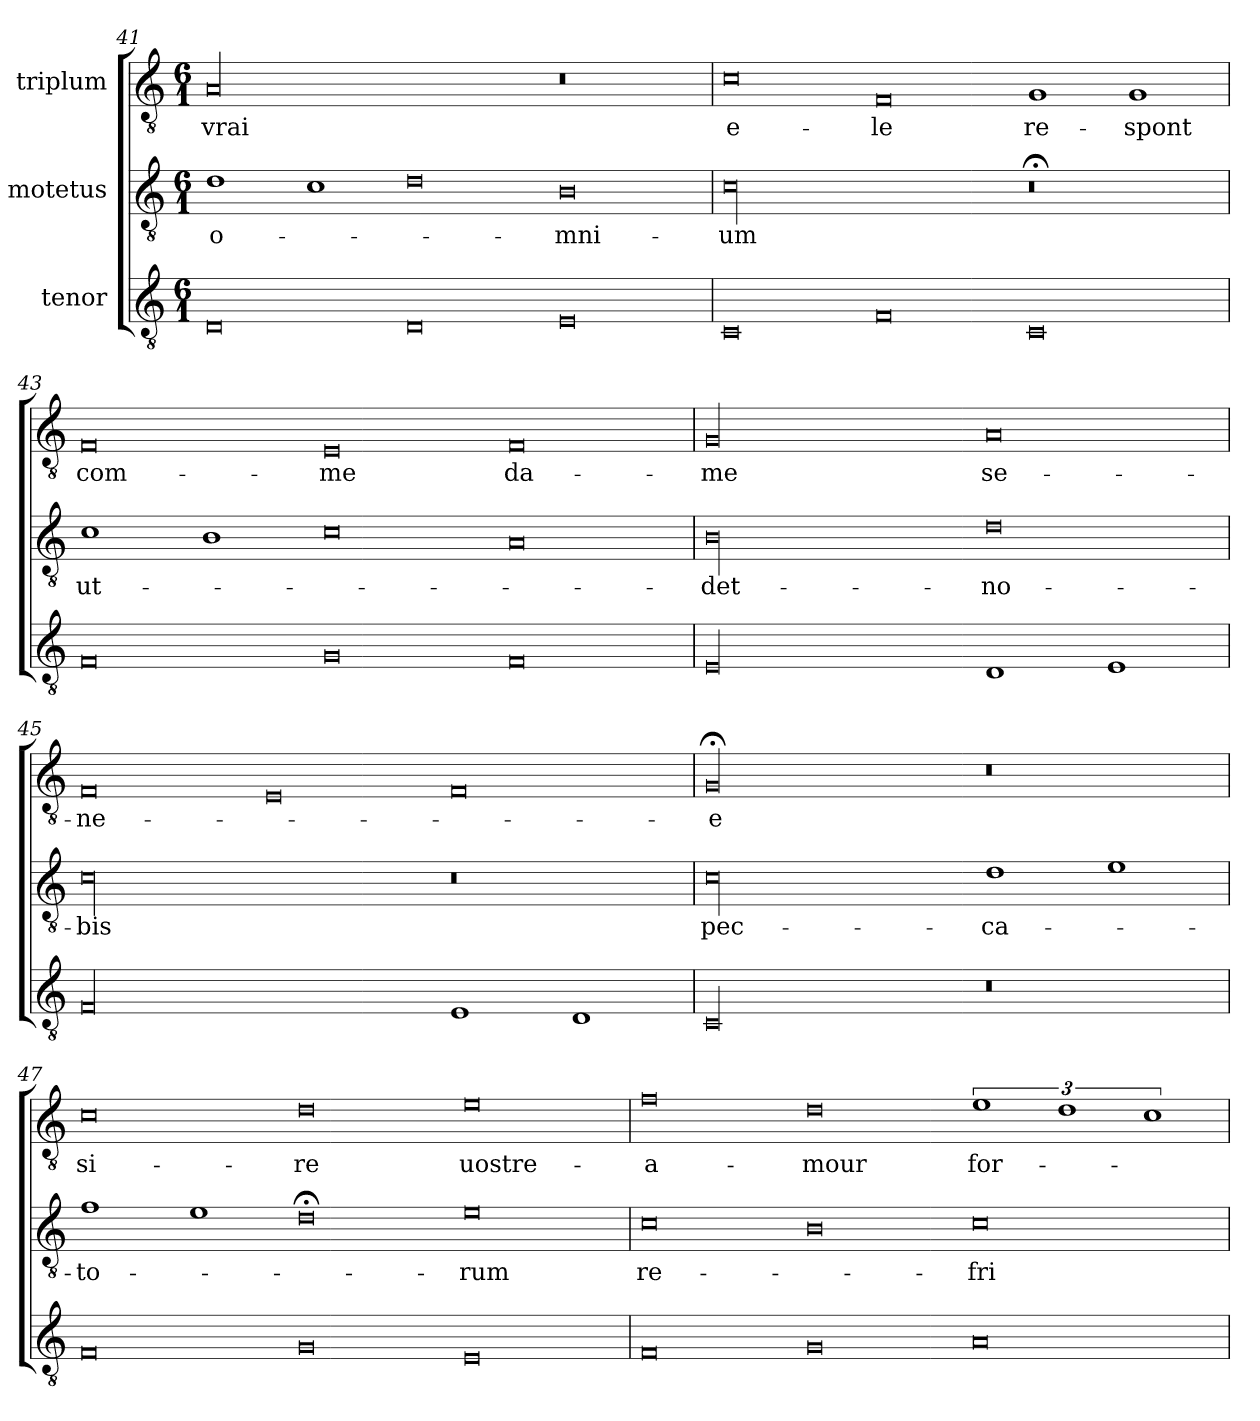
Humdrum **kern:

**kern	**kern	**text	**kern	**text
*part3	*part2	*part2	*part1	*part1
*staff3	*staff2	*staff2	*staff1	*staff1
*I"tenor	*I"motetus	*	*I"triplum	*
*clefGv2	*clefGv2	*	*clefGv2	*
*k[]	*k[]	*	*k[]	*
*C:	*C:	*	*C:	*
*M6/1	*M6/1	*	*M6/1	*
=41	=41	=41	=41	=41
0D/	1d\	o-	00A/	-vrai
.	1c\	.	.	.
0D/	0d\	.	.	.
0E/	0B\	-mni-	0r	.
=42	=42	=42	=42	=42
0C/	00c\	-um	0c\	e-
0F/	.	.	0F/	-le
0C/	0r;<	.	1G/	re-
.	.	.	1G/	-spont
!!LO:PB:g=z
=43	=43	=43	=43	=43
0F/	1c\	ut-	0F/	com-
.	1B\	.	.	.
0G/	0c\	.	0E/	-me
0F/	0A/	.	0F/	da-
=44	=44	=44	=44	=44
00E/	00B\	det-	00G/	-me
1D/	0d\	no-	0A/	se-
1E/	.	.	.	.
=45	=45	=45	=45	=45
00F/	00c\	-bis	0F/	-ne-
.	.	.	0E/	.
1E/	0r	.	0F/	.
1D/	.	.	.	.
=46	=46	=46	=46	=46
00C/	00c\	pec-	00G;</	-e
0r	1d\	-ca-	0r	.
.	1e\	.	.	.
=47	=47	=47	=47	=47
0F/	1f\	-to-	0c\	si-
.	1e\	.	.	.
0G/	0d;<\	.	0d\	-re
0E/	0e\	-rum	0e\	uostre-
=48	=48	=48	=48	=48
0F/	0c\	re-	0f\	a-
0G/	0B\	.	0d\	-mour
0A/	0c\	-fri-	3%2e\	for-
.	.	.	3%2d\	.
.	.	.	3%2c\	.
=	=	=	=	=
*-	*-	*-	*-	*-
